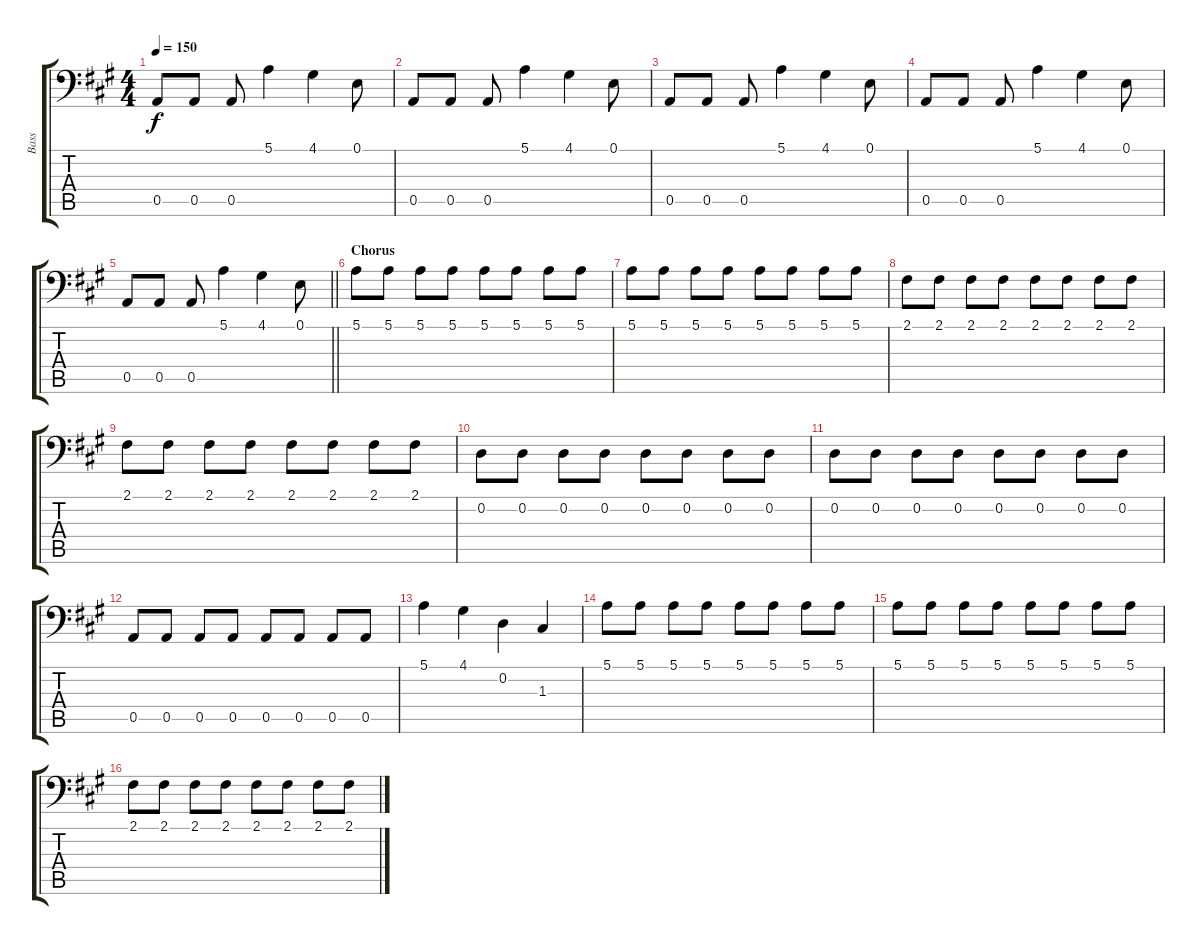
\track ("Bass" "Bass") {instrument electricbasspick}
\staff {score tabs}
\tuning (E2 D2 C2 B1 A1 G1) {hide}
\ts (4 4)
\tempo 150
\clef f4
\ks a
0.5.8{dy f} 0.5.8 0.5.8 5.1.4 4.1.4 0.1.8 |
0.5.8 0.5.8 0.5.8 5.1.4 4.1.4 0.1.8 |
0.5.8 0.5.8 0.5.8 5.1.4 4.1.4 0.1.8 |
0.5.8 0.5.8 0.5.8 5.1.4 4.1.4 0.1.8 |
\barLineRight lightlight
0.5.8 0.5.8 0.5.8 5.1.4 4.1.4 0.1.8 |
\section ("" "Chorus")
5.1.8 5.1.8 5.1.8 5.1.8 5.1.8 5.1.8 5.1.8 5.1.8 |
5.1.8 5.1.8 5.1.8 5.1.8 5.1.8 5.1.8 5.1.8 5.1.8 |
2.1.8 2.1.8 2.1.8 2.1.8 2.1.8 2.1.8 2.1.8 2.1.8 |
2.1.8 2.1.8 2.1.8 2.1.8 2.1.8 2.1.8 2.1.8 2.1.8 |
0.2.8 0.2.8 0.2.8 0.2.8 0.2.8 0.2.8 0.2.8 0.2.8 |
0.2.8 0.2.8 0.2.8 0.2.8 0.2.8 0.2.8 0.2.8 0.2.8 |
0.5.8 0.5.8 0.5.8 0.5.8 0.5.8 0.5.8 0.5.8 0.5.8 |
5.1.4 4.1.4 0.2.4 1.3.4 |
5.1.8 5.1.8 5.1.8 5.1.8 5.1.8 5.1.8 5.1.8 5.1.8 |
5.1.8 5.1.8 5.1.8 5.1.8 5.1.8 5.1.8 5.1.8 5.1.8 |
2.1.8 2.1.8 2.1.8 2.1.8 2.1.8 2.1.8 2.1.8 2.1.8
